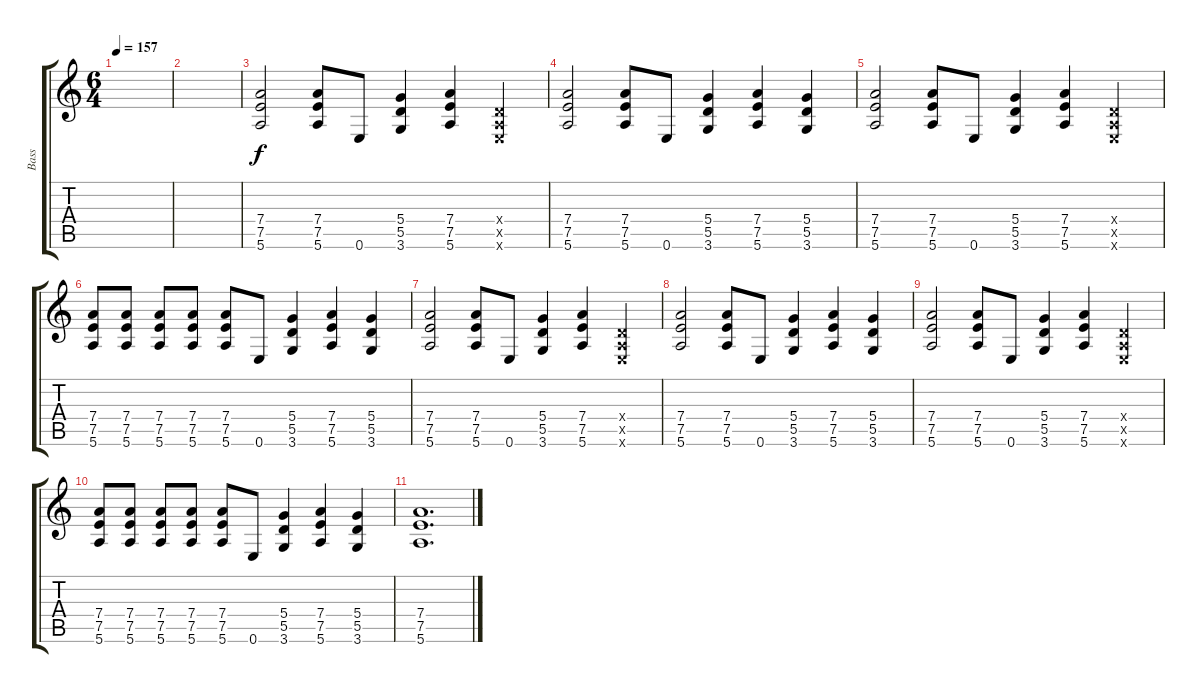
\track ("Bass" "Bass") {instrument electricbassfinger}
\staff {score tabs}
\tuning (E4 B3 G3 D3 A2 E2) {hide}
\ts (6 4)
\tempo 157
\clef g2
\ks c
|
|
(7.4 7.5 5.6).2 (7.4 7.5 5.6).8 0.6.8 (5.4 5.5 3.6).4 (7.4 7.5 5.6).4 (0.4{x} 0.5{x} 0.6{x}).4 |
(7.4 7.5 5.6).2 (7.4 7.5 5.6).8 0.6.8 (5.4 5.5 3.6).4 (7.4 7.5 5.6).4 (5.4 5.5 3.6).4 |
(7.4 7.5 5.6).2 (7.4 7.5 5.6).8 0.6.8 (5.4 5.5 3.6).4 (7.4 7.5 5.6).4 (0.4{x} 0.5{x} 0.6{x}).4 |
(7.4 7.5 5.6).8 (7.4 7.5 5.6).8 (7.4 7.5 5.6).8 (7.4 7.5 5.6).8 (7.4 7.5 5.6).8 0.6.8 (5.4 5.5 3.6).4 (7.4 7.5 5.6).4 (5.4 5.5 3.6).4 |
(7.4 7.5 5.6).2 (7.4 7.5 5.6).8 0.6.8 (5.4 5.5 3.6).4 (7.4 7.5 5.6).4 (0.4{x} 0.5{x} 0.6{x}).4 |
(7.4 7.5 5.6).2 (7.4 7.5 5.6).8 0.6.8 (5.4 5.5 3.6).4 (7.4 7.5 5.6).4 (5.4 5.5 3.6).4 |
(7.4 7.5 5.6).2 (7.4 7.5 5.6).8 0.6.8 (5.4 5.5 3.6).4 (7.4 7.5 5.6).4 (0.4{x} 0.5{x} 0.6{x}).4 |
(7.4 7.5 5.6).8 (7.4 7.5 5.6).8 (7.4 7.5 5.6).8 (7.4 7.5 5.6).8 (7.4 7.5 5.6).8 0.6.8 (5.4 5.5 3.6).4 (7.4 7.5 5.6).4 (5.4 5.5 3.6).4 |
(7.4 7.5 5.6).1{d}
